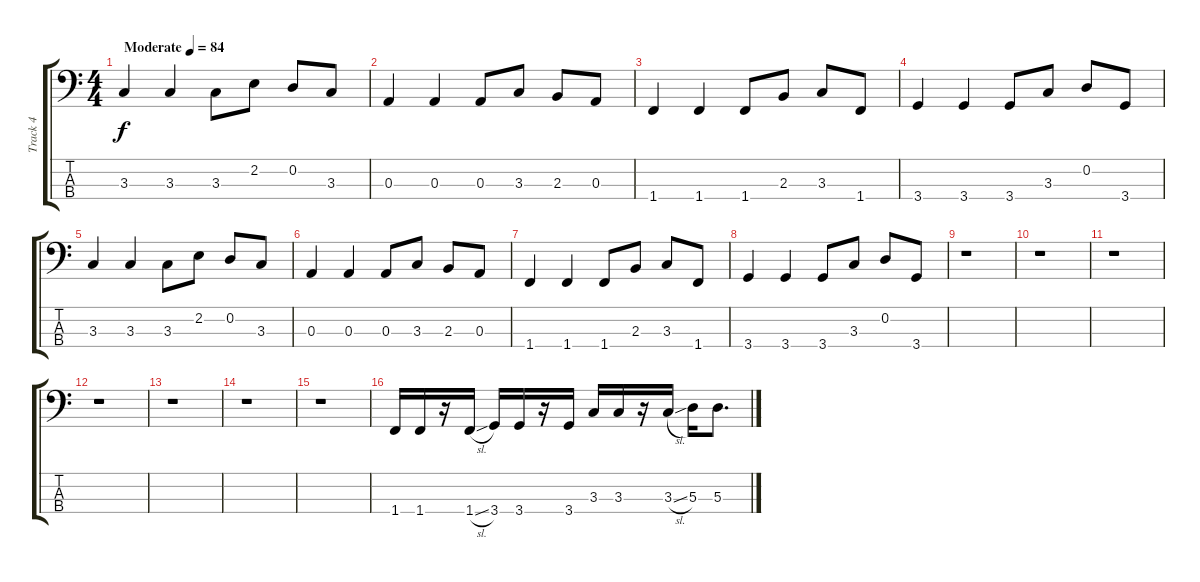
\track ("Track 4" "Track 4") {instrument electricbassfinger}
\staff {score tabs}
\tuning (G2 D2 A1 E1) {hide}
\ts (4 4)
\tempo (84 "Moderate")
\clef f4
\ks c
3.3.4{dy f instrument electricbassfinger} 3.3.4 3.3.8 2.2.8 0.2.8 3.3.8 |
0.3.4 0.3.4 0.3.8 3.3.8 2.3.8 0.3.8 |
1.4.4 1.4.4 1.4.8 2.3.8 3.3.8 1.4.8 |
3.4.4 3.4.4 3.4.8 3.3.8 0.2.8 3.4.8 |
3.3.4 3.3.4 3.3.8 2.2.8 0.2.8 3.3.8 |
0.3.4 0.3.4 0.3.8 3.3.8 2.3.8 0.3.8 |
1.4.4 1.4.4 1.4.8 2.3.8 3.3.8 1.4.8 |
3.4.4 3.4.4 3.4.8 3.3.8 0.2.8 3.4.8 |
r.1 |
r.1 |
r.1 |
r.1 |
r.1 |
r.1 |
r.1 |
1.4.16 1.4.16 r.16 1.4{sl}.16 3.4.16 3.4.16 r.16 3.4.16 3.3.16 3.3.16 r.16 3.3{sl}.16 5.3.16 5.3.8{d}
